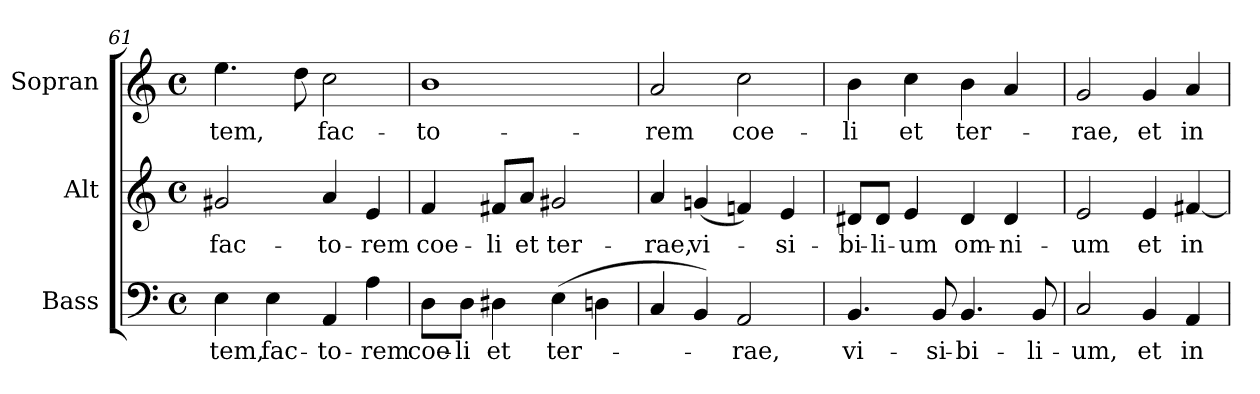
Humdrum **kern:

**kern	**text	**kern	**text	**kern	**text
*part3	*part3	*part2	*part2	*part1	*part1
*staff3	*staff3	*staff2	*staff2	*staff1	*staff1
*I"Bass	*	*I"Alt	*	*I"Sopran	*
*I'B.	*	*I'A.	*	*I'S.	*
*clefF4	*	*clefG2	*	*clefG2	*
*k[]	*	*k[]	*	*k[]	*
*C:	*	*C:	*	*C:	*
*M4/4	*	*M4/4	*	*M4/4	*
*met(c)	*	*met(c)	*	*met(c)	*
=61	=61	=61	=61	=61	=61
!	!LO:LY:b	!	!LO:LY:b	!	!LO:LY:b
4E\	-tem,	2g#X/	fac-	4.ee\	-tem,
!	!LO:LY:b	!	!	!	!
4E\	fac-	.	.	.	.
.	.	.	.	8dd\	.
!	!LO:LY:b	!	!LO:LY:b	!	!LO:LY:b
4AA/	-to-	4a/	-to-	2cc\	fac-
!	!LO:LY:b	!	!LO:LY:b	!	!
4A\	-rem	4e/	-rem	.	.
=62	=62	=62	=62	=62	=62
!	!LO:LY:b	!	!LO:LY:b	!	!LO:LY:b
8D\L	coe-	4f/	coe-	1b	-to-
!	!LO:LY:b	!	!	!	!
8D\J	-li	.	.	.	.
!	!LO:LY:b	!	!LO:LY:b	!	!
4D#X\	et	8f#X/L	-li	.	.
!	!	!	!LO:LY:b	!	!
.	.	8a/J	et	.	.
!	!LO:LY:b	!	!LO:LY:b	!	!
(>4E\	ter-	2g#X/	ter-	.	.
4Dn\	.	.	.	.	.
!!LO:LB:g=z
=63	=63	=63	=63	=63	=63
!	!	!	!LO:LY:b	!	!LO:LY:b
4C/	.	4a/	-rae,	2a/	-rem
!	!	!	!LO:LY:b	!	!
4BB/)	.	(<4gn/	vi-	.	.
!	!LO:LY:b	!	!	!	!LO:LY:b
2AA/	-rae,	4fn/)	.	2cc\	coe-
!	!	!	!LO:LY:b	!	!
.	.	4e/	-si-	.	.
=64	=64	=64	=64	=64	=64
!	!LO:LY:b	!	!LO:LY:b	!	!LO:LY:b
4.BB/	vi-	8d#X/L	-bi-	4b\	-li
!	!	!	!LO:LY:b	!	!
.	.	8d#/J	-li-	.	.
!	!	!	!LO:LY:b	!	!LO:LY:b
.	.	4e/	-um	4cc\	et
!	!LO:LY:b	!	!	!	!
8BB/	-si-	.	.	.	.
!	!LO:LY:b	!	!LO:LY:b	!	!LO:LY:b
4.BB/	-bi-	4d#/	om-	4b\	ter-
!	!	!	!LO:LY:b	!	!
.	.	4d#/	-ni-	4a/	.
!	!LO:LY:b	!	!	!	!
8BB/	-li-	.	.	.	.
=65	=65	=65	=65	=65	=65
!	!LO:LY:b	!	!LO:LY:b	!	!LO:LY:b
2C/	-um,	2e/	-um	2g/	-rae,
!	!LO:LY:b	!	!LO:LY:b	!	!LO:LY:b
4BB/	et	4e/	et	4g/	et
!	!LO:LY:b	!	!LO:LY:b	!	!LO:LY:b
4AA/	in	[4f#X/	in	4a/	in
=	=	=	=	=	=
*-	*-	*-	*-	*-	*-
